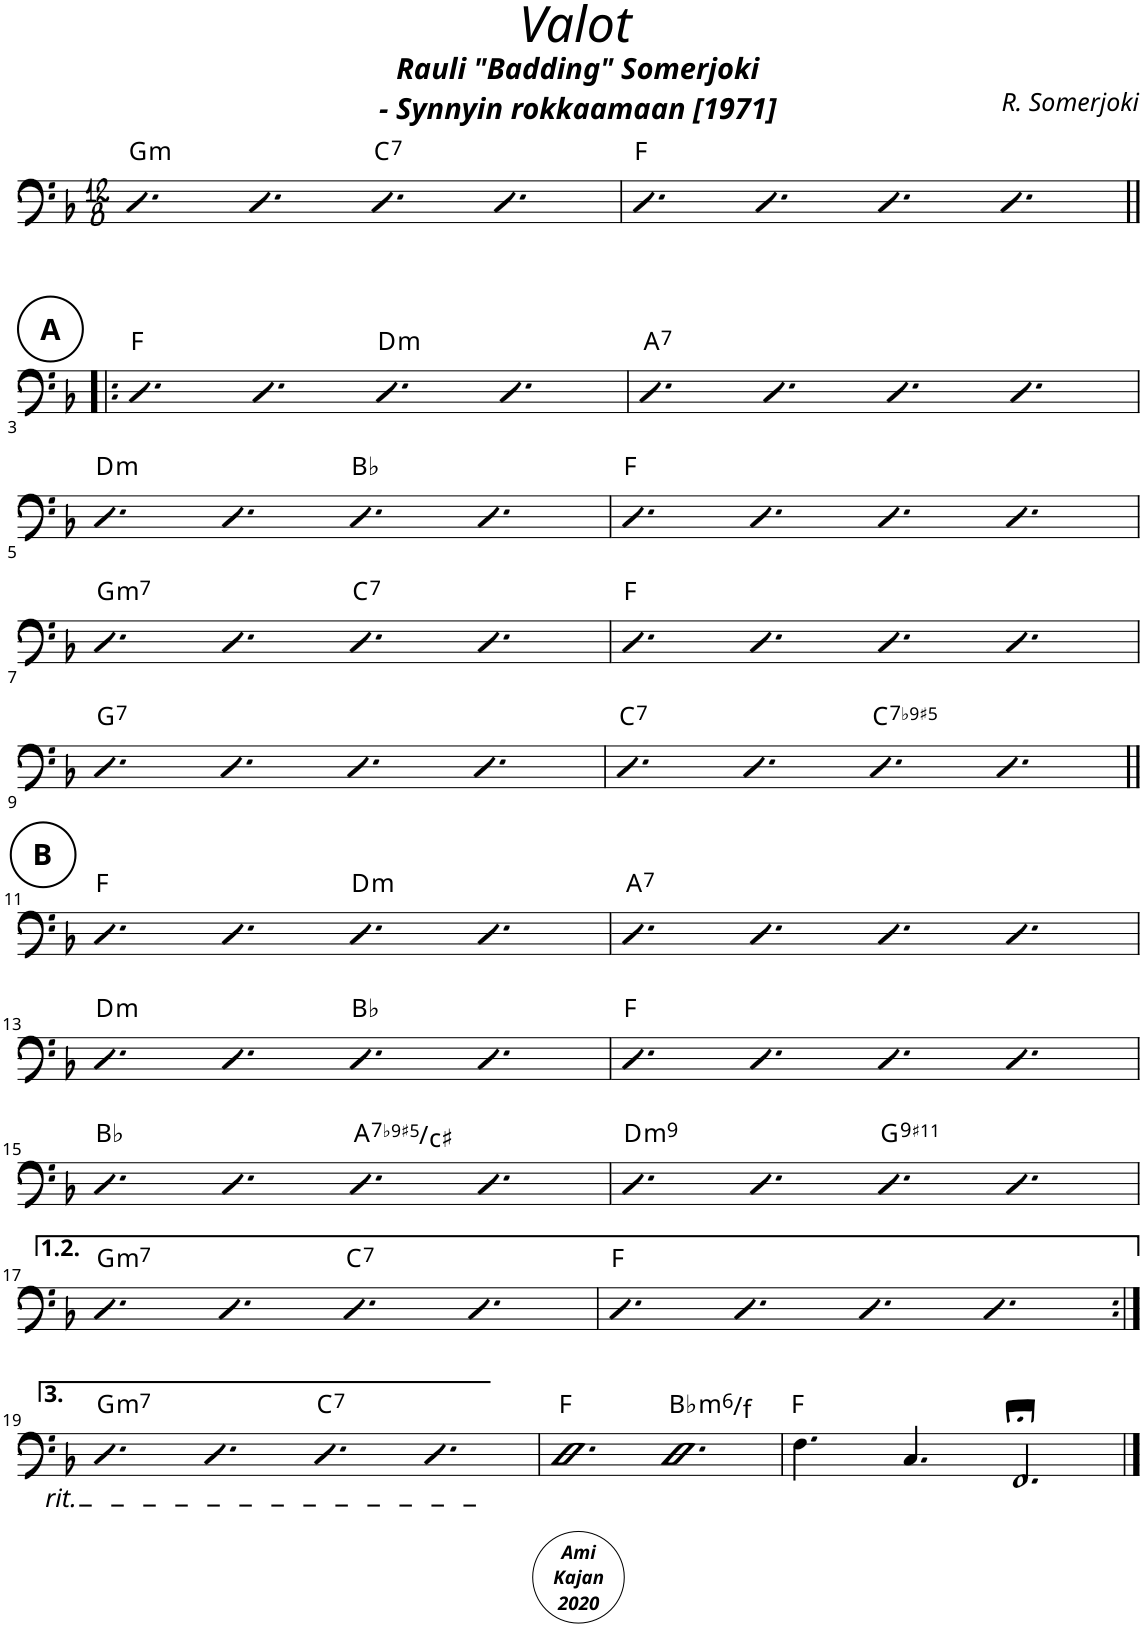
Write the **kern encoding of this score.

**kern	**harte
*part1	*part1
*staff1	*
*I"Acoustic Bass	*
*I'Bass	*
*clefF4	*
*Trd7c12	*
*k[b-]	*
*M12/8	*
=1	=1
!	!LO:H:kt=m
4.B-	G:min
4.B-	.
!	!LO:H:kt=7
4.B-	C:7
4.B-	.
=2	=2
4.B-	F:maj
4.B-	.
4.B-	.
4.B-	.
!!LO:LB:g=z
!!LO:REH:place=s1:a:B:cj:enc=circle:fs=14:t=A
=3!|:	=3!|:
4.B-	F:maj
4.B-	.
!	!LO:H:kt=m
4.B-	D:min
4.B-	.
=4	=4
!	!LO:H:kt=7
4.B-	A:7
4.B-	.
4.B-	.
4.B-	.
!!LO:LB:g=z
=5	=5
!	!LO:H:kt=m
4.B-	D:min
4.B-	.
4.B-	Bb:maj
4.B-	.
=6	=6
4.B-	F:maj
4.B-	.
4.B-	.
4.B-	.
!!LO:LB:g=z
=7	=7
!	!LO:H:kt=m7
4.B-	G:min7
4.B-	.
!	!LO:H:kt=7
4.B-	C:7
4.B-	.
=8	=8
4.B-	F:maj
4.B-	.
4.B-	.
4.B-	.
!!LO:LB:g=z
=9	=9
!	!LO:H:kt=7
4.B-	G:7
4.B-	.
4.B-	.
4.B-	.
=10	=10
!	!LO:H:kt=7
4.B-	C:7
4.B-	.
!	!LO:H:kt=7
4.B-	C:(3,#5,b7,b9)
4.B-	.
!!LO:LB:g=z
!!LO:REH:place=s1:a:B:cj:enc=circle:fs=14:t=B
=11||	=11||
4.B-	F:maj
4.B-	.
!	!LO:H:kt=m
4.B-	D:min
4.B-	.
=12	=12
!	!LO:H:kt=7
4.B-	A:7
4.B-	.
4.B-	.
4.B-	.
!!LO:LB:g=z
=13	=13
!	!LO:H:kt=m
4.B-	D:min
4.B-	.
4.B-	Bb:maj
4.B-	.
=14	=14
4.B-	F:maj
4.B-	.
4.B-	.
4.B-	.
!!LO:LB:g=z
=15	=15
4.B-	Bb:maj
4.B-	.
!	!LO:H:kt=7
4.B-	A:(3,#5,b7,b9)/3
4.B-	.
=16	=16
!	!LO:H:kt=m9
4.B-	D:min9
4.B-	.
!	!LO:H:kt=9
4.B-	G:9(#11)
4.B-	.
!!LO:LB:g=z
=17	=17
!	!LO:H:kt=m7
4.B-	G:min7
4.B-	.
!	!LO:H:kt=7
4.B-	C:7
4.B-	.
=18	=18
4.B-	F:maj
4.B-	.
4.B-	.
4.B-	.
!!LO:LB:g=z
=19:|!	=19:|!
!LO:TX:b:i:t=rit.	!LO:H:kt=m7
4.B-	G:min7
4.B-	.
!	!LO:H:kt=7
4.B-	C:7
4.B-	.
=20	=20
2.B-	F:maj
!	!LO:H:kt=m6
2.B-	Bb:min6/5
=21	=21
4.F\	F:maj
4.C/	.
2.FF;</	.
==	==
*-	*-
